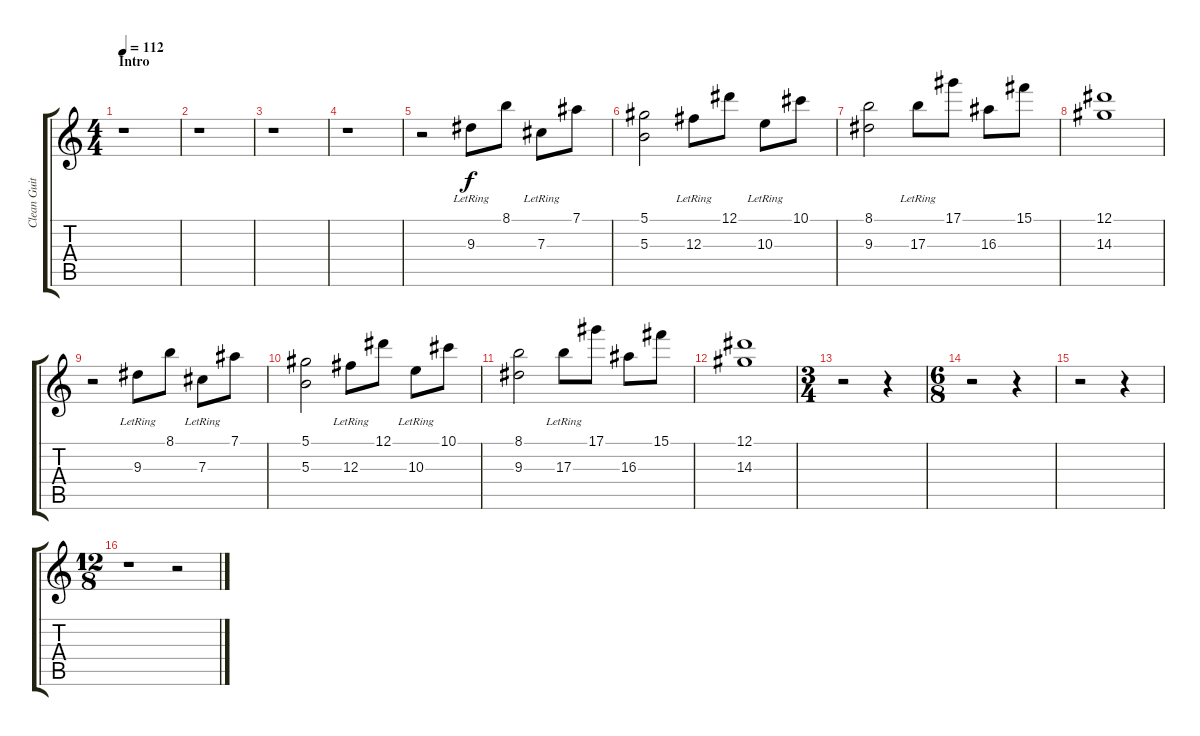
\track ("Clean Guitar " "Clean Guit") {instrument acousticguitarsteel}
\staff {score tabs}
\tuning (Eb4 Bb3 Gb3 Db3 Ab2 Eb2) {hide}
\ts (4 4)
\section ("" "Intro")
\tempo 112
\clef g2
\ks c
r.1{dy f instrument acousticguitarsteel} |
r.1 |
r.1 |
r.1 |
r.2 9.3{lr}.8 8.1.8 7.3{lr}.8 7.1.8 |
(5.1 5.3).2 12.3{lr}.8 12.1.8 10.3{lr}.8 10.1.8 |
(8.1 9.3).2 17.3{lr}.8 17.1.8 16.3.8 15.1.8 |
(12.1 14.3).1 |
r.2 9.3{lr}.8 8.1.8 7.3{lr}.8 7.1.8 |
(5.1 5.3).2 12.3{lr}.8 12.1.8 10.3{lr}.8 10.1.8 |
(8.1 9.3).2 17.3{lr}.8 17.1.8 16.3.8 15.1.8 |
(12.1 14.3).1 |
\ts (3 4)
r.2 r.4 |
\ts (6 8)
r.2 r.4 |
r.2 r.4 |
\ts (12 8)
r.1 r.2
